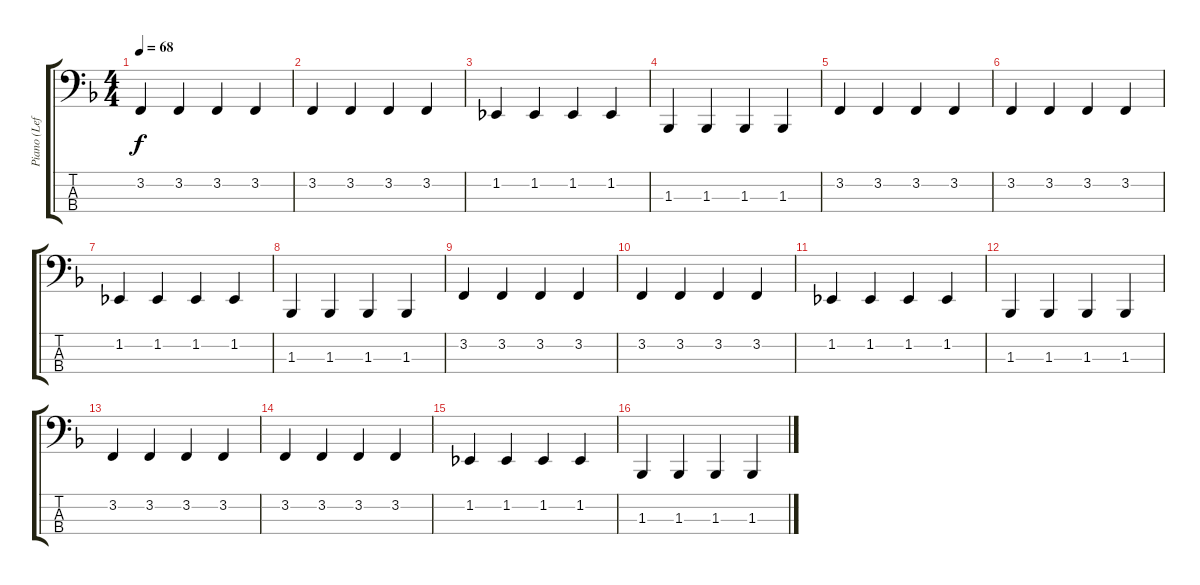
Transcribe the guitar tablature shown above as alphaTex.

\track ("Piano (Left Hand)" "Piano (Lef") {instrument acousticgrandpiano}
\staff {score tabs}
\tuning (G2 D2 A1 E1) {hide}
\ts (4 4)
\tempo 68
\clef f4
\ks f
3.2.4{dy f} 3.2.4 3.2.4 3.2.4 |
3.2.4 3.2.4 3.2.4 3.2.4 |
1.2.4 1.2.4 1.2.4 1.2.4 |
1.3.4 1.3.4 1.3.4 1.3.4 |
3.2.4 3.2.4 3.2.4 3.2.4 |
3.2.4 3.2.4 3.2.4 3.2.4 |
1.2.4 1.2.4 1.2.4 1.2.4 |
1.3.4 1.3.4 1.3.4 1.3.4 |
3.2.4 3.2.4 3.2.4 3.2.4 |
3.2.4 3.2.4 3.2.4 3.2.4 |
1.2.4 1.2.4 1.2.4 1.2.4 |
1.3.4 1.3.4 1.3.4 1.3.4 |
3.2.4 3.2.4 3.2.4 3.2.4 |
3.2.4 3.2.4 3.2.4 3.2.4 |
1.2.4 1.2.4 1.2.4 1.2.4 |
1.3.4 1.3.4 1.3.4 1.3.4
